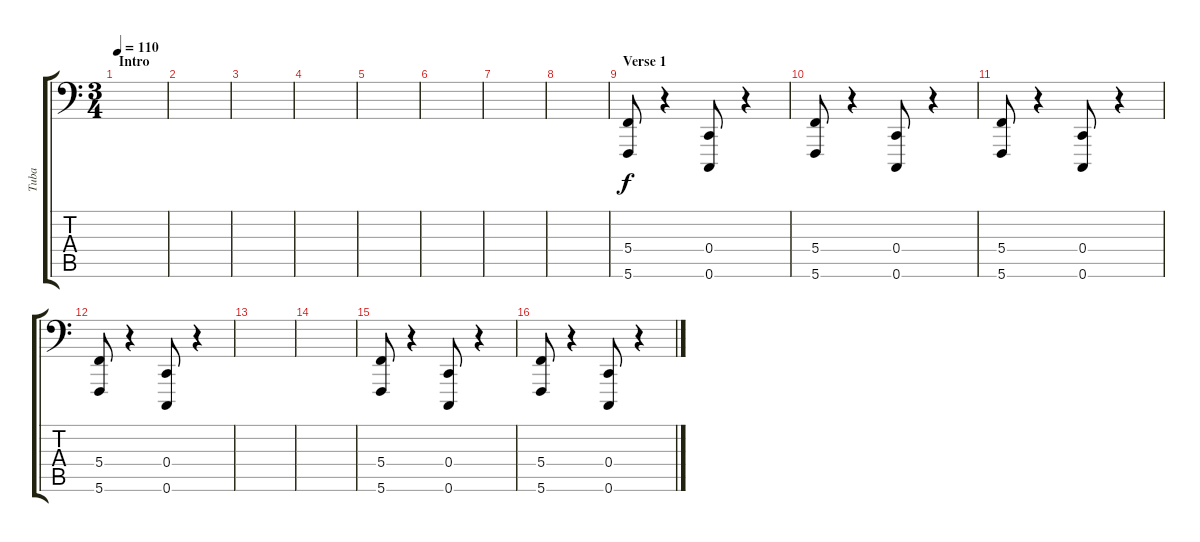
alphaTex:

\track ("Tuba" "Tuba") {instrument tuba}
\staff {score tabs}
\tuning (D3 A2 F2 C2 G1 C1) {hide}
\ts (3 4)
\section ("" "Intro")
\tempo 110
\clef f4
\ks c
|
|
|
|
|
|
|
|
\section ("" "Verse 1")
(5.4 5.6).8 r.4 (0.4 0.6).8 r.4 |
(5.4 5.6).8 r.4 (0.4 0.6).8 r.4 |
(5.4 5.6).8 r.4 (0.4 0.6).8 r.4 |
(5.4 5.6).8 r.4 (0.4 0.6).8 r.4 |
|
|
(5.4 5.6).8 r.4 (0.4 0.6).8 r.4 |
(5.4 5.6).8 r.4 (0.4 0.6).8 r.4
